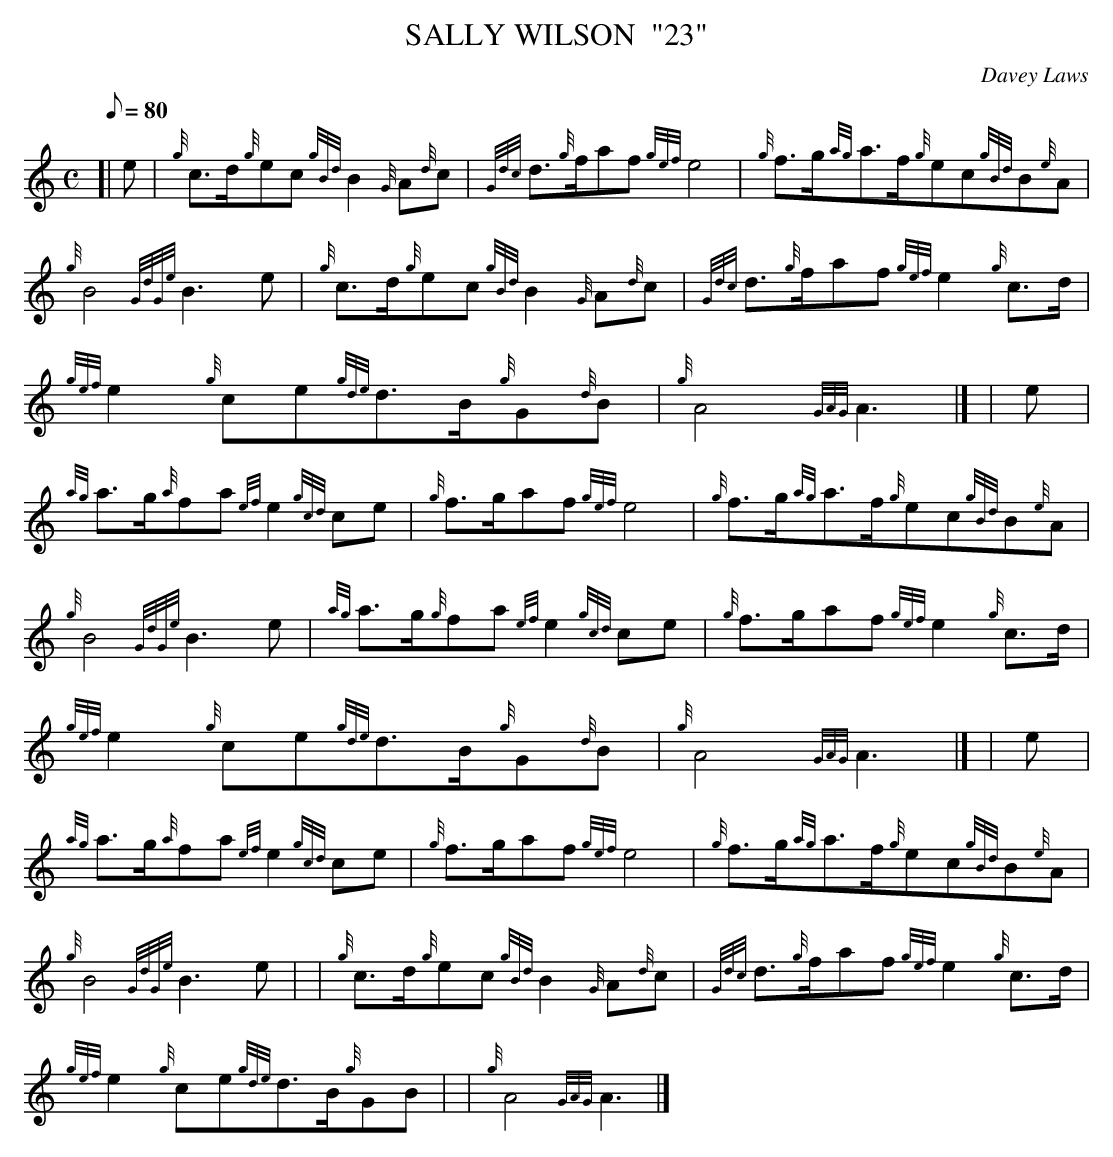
X:1
T:SALLY WILSON  "23"
M:C
L:1/8
Q:80
C:Davey Laws
K:HP
[| e | \
{g}c3/2d/2{g}ec{gBd}B2{G}A{d}c | \
{Gdc}d3/2{g}f/2af{gef}e4 | \
{g}f3/2g/2{ag}a3/2f/2{g}ec{gBd}B{e}A |
{g}B4{GdGe}B3e | \
{g}c3/2d/2{g}ec{gBd}B2{G}A{d}c | \
{Gdc}d3/2{g}f/2af{gef}e2{g}c3/2d/2 |
{gef}e2{g}ce{gde}d3/2B/2{g}G{d}B | \
{g}A4{GAG}A3|] [ | \
e |
{ag}a3/2g/2{a}fa{ef}e2{gcd}ce | \
{g}f3/2g/2af{gef}e4 | \
{g}f3/2g/2{ag}a3/2f/2{g}ec{gBd}B{e}A |
{g}B4{GdGe}B3e | \
{ag}a3/2g/2{g}fa{ef}e2{gcd}ce | \
{g}f3/2g/2af{gef}e2{g}c3/2d/2 |
{gef}e2{g}ce{gde}d3/2B/2{g}G{d}B | \
{g}A4{GAG}A3|] [ | \
e |
{ag}a3/2g/2{a}fa{ef}e2{gcd}ce | \
{g}f3/2g/2af{gef}e4 | \
{g}f3/2g/2{ag}a3/2f/2{g}ec{gBd}B{e}A |
{g}B4{GdGe}B3e | | \
{g}c3/2d/2{g}ec{gBd}B2{G}A{d}c | \
{Gdc}d3/2{g}f/2af{gef}e2{g}c3/2d/2 |
{gef}e2{g}ce{gde}d3/2B/2{g}GB | | \
{g}A4{GAG}A3|]
